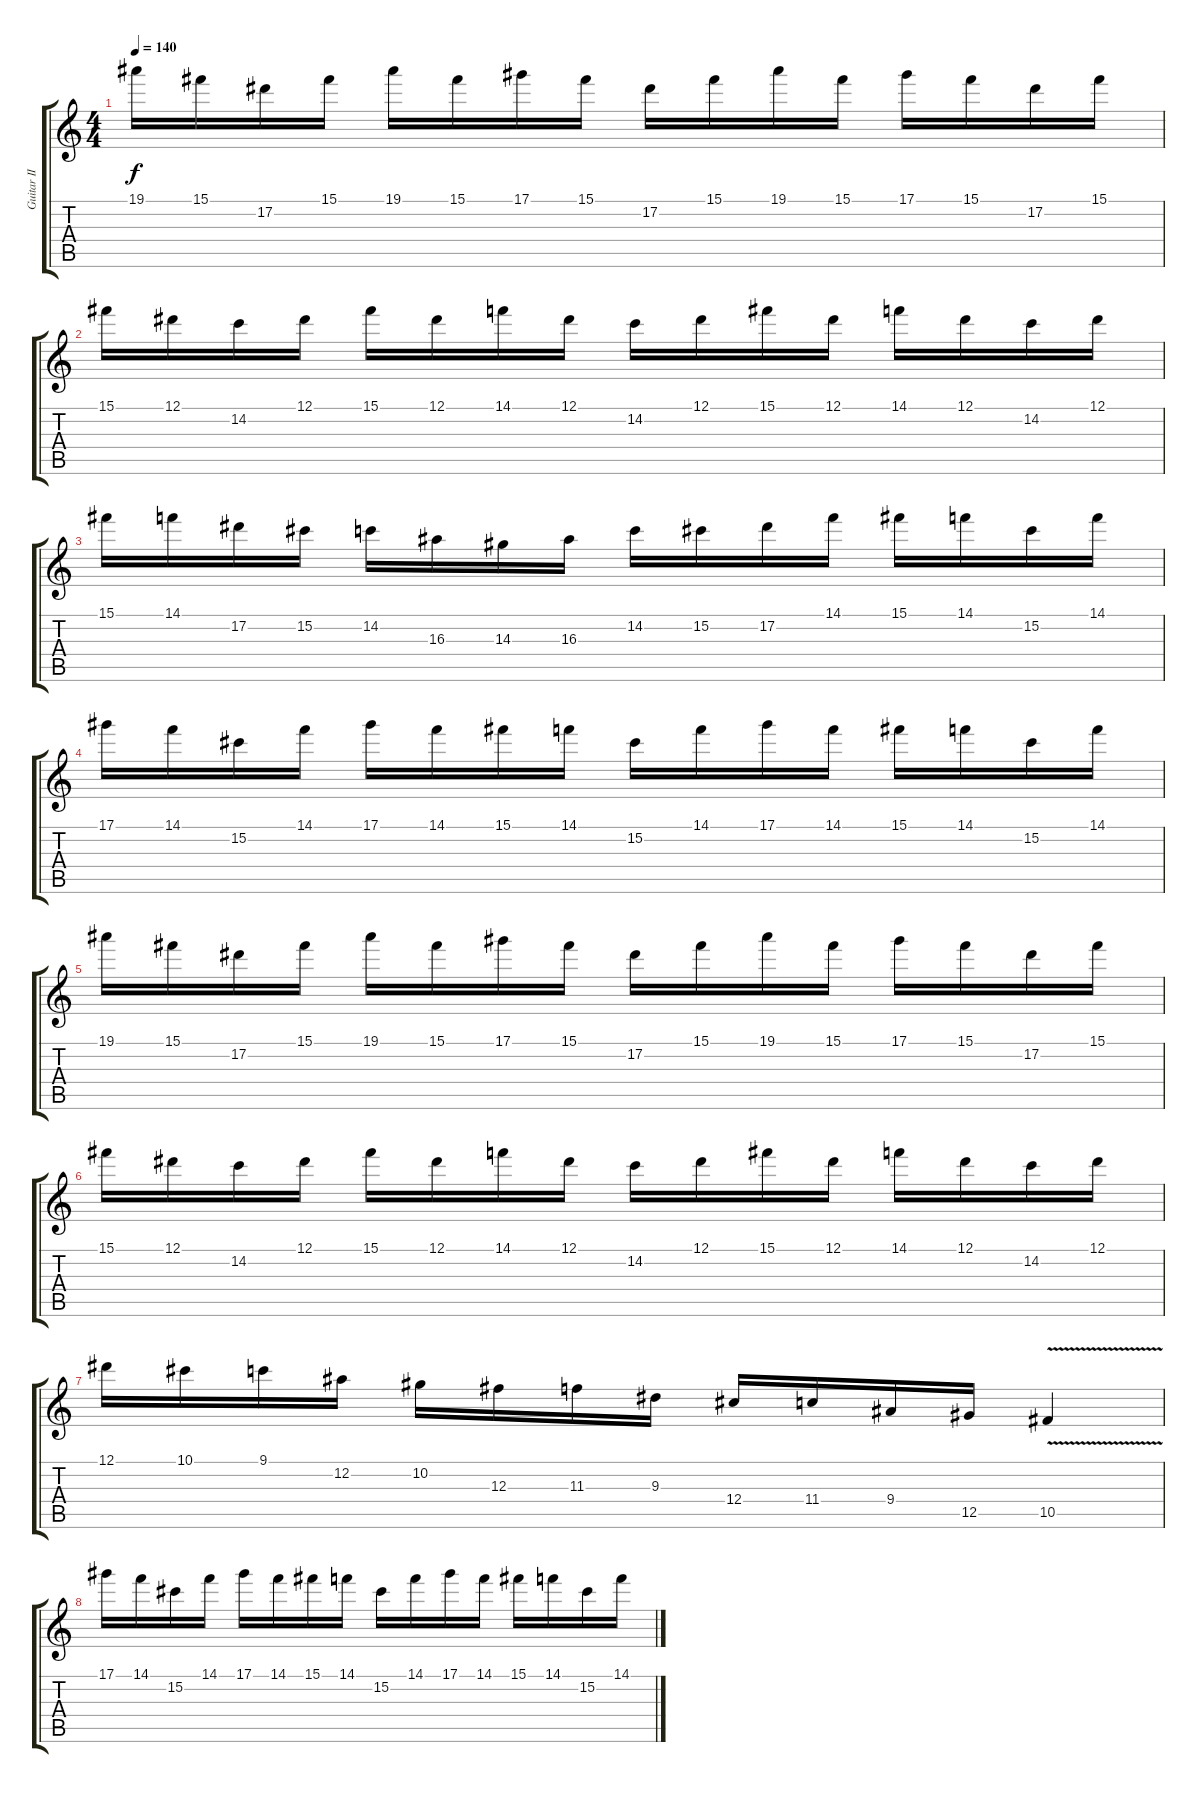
\track ("Guitar II" "Guitar II") {instrument distortionguitar}
\staff {score tabs}
\tuning (Eb4 Bb3 Gb3 Db3 Ab2 Eb2) {hide}
\ts (4 4)
\tempo 140
\clef g2
\ks c
19.1.16{dy f} 15.1.16 17.2.16 15.1.16 19.1.16 15.1.16 17.1.16 15.1.16 17.2.16 15.1.16 19.1.16 15.1.16 17.1.16 15.1.16 17.2.16 15.1.16 |
15.1.16 12.1.16 14.2.16 12.1.16 15.1.16 12.1.16 14.1.16 12.1.16 14.2.16 12.1.16 15.1.16 12.1.16 14.1.16 12.1.16 14.2.16 12.1.16 |
15.1.16 14.1.16 17.2.16 15.2.16 14.2.16 16.3.16 14.3.16 16.3.16 14.2.16 15.2.16 17.2.16 14.1.16 15.1.16 14.1.16 15.2.16 14.1.16 |
17.1.16 14.1.16 15.2.16 14.1.16 17.1.16 14.1.16 15.1.16 14.1.16 15.2.16 14.1.16 17.1.16 14.1.16 15.1.16 14.1.16 15.2.16 14.1.16 |
19.1.16 15.1.16 17.2.16 15.1.16 19.1.16 15.1.16 17.1.16 15.1.16 17.2.16 15.1.16 19.1.16 15.1.16 17.1.16 15.1.16 17.2.16 15.1.16 |
15.1.16 12.1.16 14.2.16 12.1.16 15.1.16 12.1.16 14.1.16 12.1.16 14.2.16 12.1.16 15.1.16 12.1.16 14.1.16 12.1.16 14.2.16 12.1.16 |
12.1.16 10.1.16 9.1.16 12.2.16 10.2.16 12.3.16 11.3.16 9.3.16 12.4.16 11.4.16 9.4.16 12.5.16 10.5{v}.4 |
\section ("" "")
17.1.16 14.1.16 15.2.16 14.1.16 17.1.16 14.1.16 15.1.16 14.1.16 15.2.16 14.1.16 17.1.16 14.1.16 15.1.16 14.1.16 15.2.16 14.1.16
